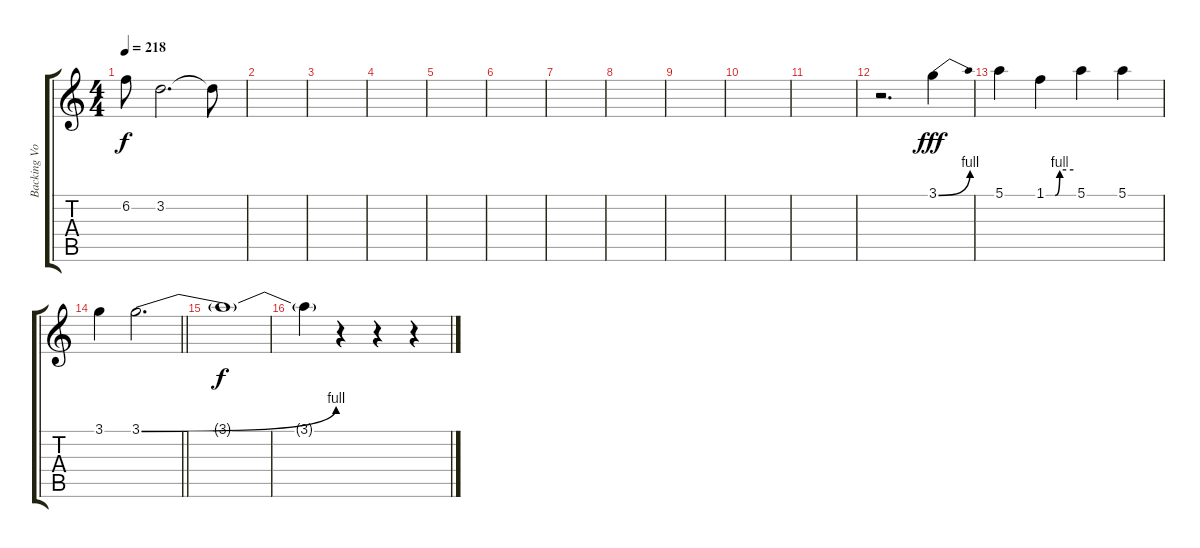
\track ("Backing Vocals [Sully Erna]" "Backing Vo") {instrument contrabass}
\staff {score tabs}
\tuning (E4 B3 G3 D3 A2 E2) {hide}
\ts (4 4)
\tempo 218
\clef g2
\ks c
6.2.8{dy f} 3.2.2{d} 3.2{t}.8 |
|
|
|
|
|
|
|
|
|
|
r.2{d volume 14} 3.1{be (bend 0 0 60 4)}.4{dy fff} |
5.1.4 1.1{be (custom 0 0 20 0 30 4 60 4)}.4 5.1.4 5.1.4 |
\barLineRight lightlight
3.1.4 3.1{be (bend 0 0 60 4)}.2{d} |
3.1{t}.1{dy f volume 9} |
3.1{t}.4 r.4 r.4 r.4
